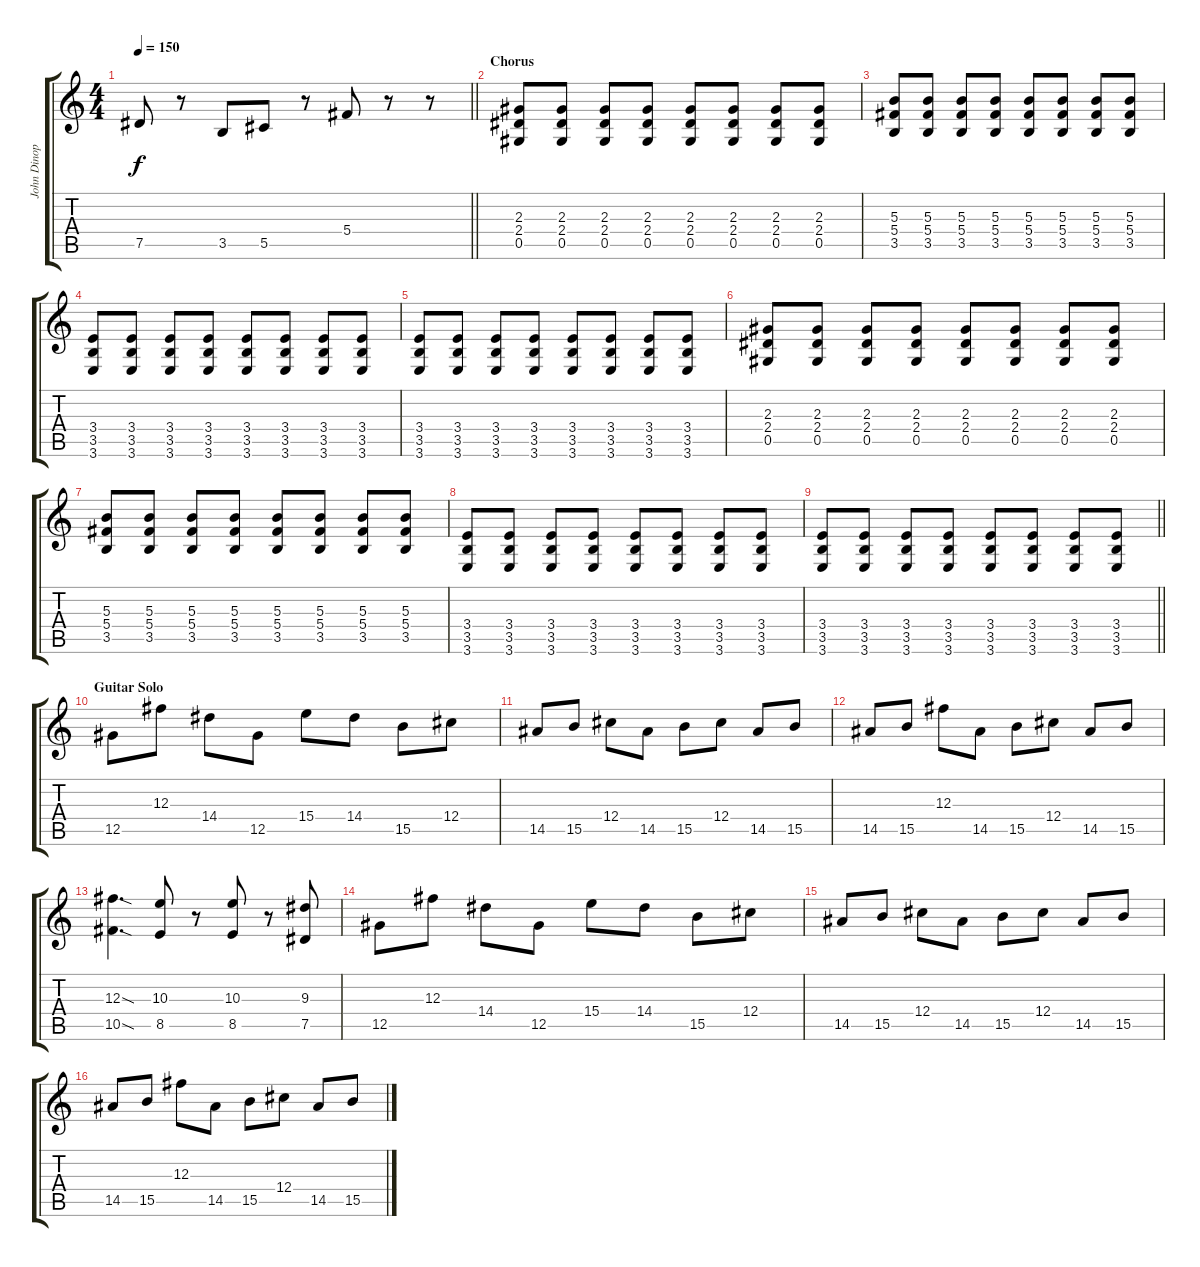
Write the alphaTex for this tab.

\track ("John Dinopol" "John Dinop") {instrument distortionguitar}
\staff {score tabs}
\tuning (Eb4 Bb3 Gb3 Db3 Ab2 Db2) {hide}
\ts (4 4)
\tempo 150
\clef g2
\barLineRight lightlight
\ks c
7.5.8{dy f} r.8 3.5.8 5.5.8 r.8 5.4.8 r.8 r.8 |
\section ("" "Chorus")
(2.3 2.4 0.5).8 (2.3 2.4 0.5).8 (2.3 2.4 0.5).8 (2.3 2.4 0.5).8 (2.3 2.4 0.5).8 (2.3 2.4 0.5).8 (2.3 2.4 0.5).8 (2.3 2.4 0.5).8 |
(5.3 5.4 3.5).8 (5.3 5.4 3.5).8 (5.3 5.4 3.5).8 (5.3 5.4 3.5).8 (5.3 5.4 3.5).8 (5.3 5.4 3.5).8 (5.3 5.4 3.5).8 (5.3 5.4 3.5).8 |
(3.4 3.5 3.6).8 (3.4 3.5 3.6).8 (3.4 3.5 3.6).8 (3.4 3.5 3.6).8 (3.4 3.5 3.6).8 (3.4 3.5 3.6).8 (3.4 3.5 3.6).8 (3.4 3.5 3.6).8 |
(3.4 3.5 3.6).8 (3.4 3.5 3.6).8 (3.4 3.5 3.6).8 (3.4 3.5 3.6).8 (3.4 3.5 3.6).8 (3.4 3.5 3.6).8 (3.4 3.5 3.6).8 (3.4 3.5 3.6).8 |
(2.3 2.4 0.5).8 (2.3 2.4 0.5).8 (2.3 2.4 0.5).8 (2.3 2.4 0.5).8 (2.3 2.4 0.5).8 (2.3 2.4 0.5).8 (2.3 2.4 0.5).8 (2.3 2.4 0.5).8 |
(5.3 5.4 3.5).8 (5.3 5.4 3.5).8 (5.3 5.4 3.5).8 (5.3 5.4 3.5).8 (5.3 5.4 3.5).8 (5.3 5.4 3.5).8 (5.3 5.4 3.5).8 (5.3 5.4 3.5).8 |
(3.4 3.5 3.6).8 (3.4 3.5 3.6).8 (3.4 3.5 3.6).8 (3.4 3.5 3.6).8 (3.4 3.5 3.6).8 (3.4 3.5 3.6).8 (3.4 3.5 3.6).8 (3.4 3.5 3.6).8 |
\barLineRight lightlight
(3.4 3.5 3.6).8 (3.4 3.5 3.6).8 (3.4 3.5 3.6).8 (3.4 3.5 3.6).8 (3.4 3.5 3.6).8 (3.4 3.5 3.6).8 (3.4 3.5 3.6).8 (3.4 3.5 3.6).8 |
\section ("" "Guitar Solo")
12.5.8{volume 16 instrument overdrivenguitar} 12.3.8 14.4.8 12.5.8 15.4.8 14.4.8 15.5.8 12.4.8 |
14.5.8 15.5.8 12.4.8 14.5.8 15.5.8 12.4.8 14.5.8 15.5.8 |
14.5.8 15.5.8 12.3.8 14.5.8 15.5.8 12.4.8 14.5.8 15.5.8 |
(12.3{sod} 10.5{sod}).4{d} (10.3 8.5).8 r.8 (10.3 8.5).8 r.8 (9.3 7.5).8 |
12.5.8{volume 16 instrument overdrivenguitar} 12.3.8 14.4.8 12.5.8 15.4.8 14.4.8 15.5.8 12.4.8 |
14.5.8 15.5.8 12.4.8 14.5.8 15.5.8 12.4.8 14.5.8 15.5.8 |
14.5.8 15.5.8 12.3.8 14.5.8 15.5.8 12.4.8 14.5.8 15.5.8
